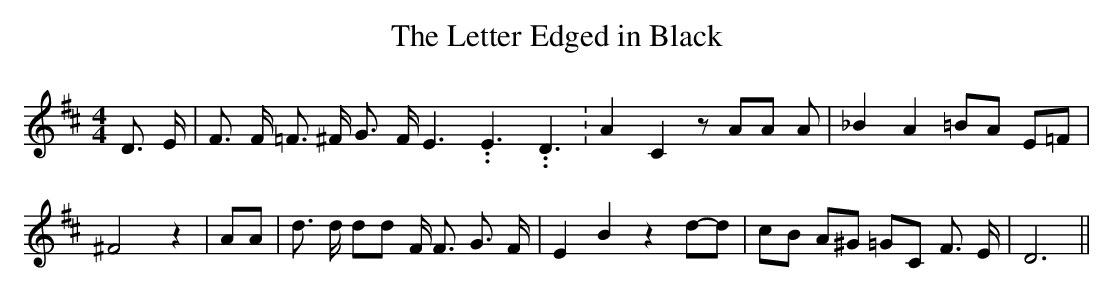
X:1
T:The Letter Edged in Black
M:4/4
L:1/8
K:D
 D3/2 E/2| F3/2 F/2 =F3/2 ^F/2 G3/2 F/2 E3.99999962500005/5.99999925000009 E3.99999962500005/5.99999925000009 D3.99999962500005/5.99999925000009|\
 A2 C2 z AA A| _B2 A2 =BA E=F| ^F4 z2| AA| d3/2 d/2 dd F/2 F3/2 G3/2 F/2|\
 E2 B2 z2d-d| cB A^G =GC F3/2 E/2| D6||
